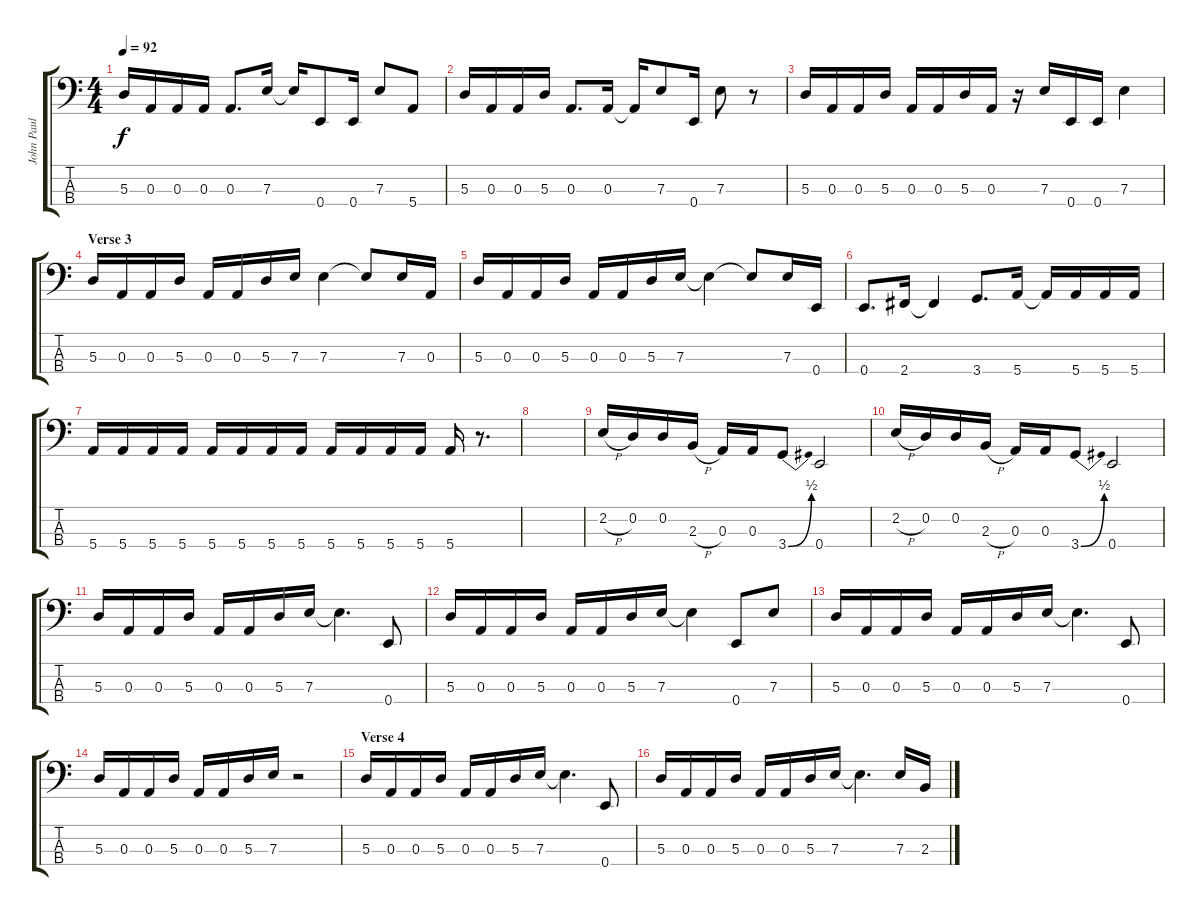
\track ("John Paul Jones" "John Paul ") {instrument electricbassfinger}
\staff {score tabs}
\tuning (G2 D2 A1 E1) {hide}
\ts (4 4)
\tempo 92
\clef f4
\ks c
5.3.16{dy f} 0.3.16 0.3.16 0.3.16 0.3.8{d} 7.3.16 7.3{t}.16 0.4.8 0.4.16 7.3.8 5.4.8 |
5.3.16 0.3.16 0.3.16 5.3.16 0.3.8{d} 0.3.16 0.3{t}.16 7.3.8 0.4.16 7.3.8 r.8 |
5.3.16 0.3.16 0.3.16 5.3.16 0.3.16 0.3.16 5.3.16 0.3.16 r.16 7.3.16 0.4.16 0.4.16 7.3.4 |
\section ("" "Verse 3")
5.3.16 0.3.16 0.3.16 5.3.16 0.3.16 0.3.16 5.3.16 7.3.16 7.3.4 7.3{t}.8 7.3.16 0.3.16 |
5.3.16 0.3.16 0.3.16 5.3.16 0.3.16 0.3.16 5.3.16 7.3.16 7.3{t}.4 7.3{t}.8 7.3.16 0.4.16 |
0.4.8{d} 2.4.16 2.4{t}.4 3.4.8{d} 5.4.16 5.4{t}.16 5.4.16 5.4.16 5.4.16 |
5.4.16 5.4.16 5.4.16 5.4.16 5.4.16 5.4.16 5.4.16 5.4.16 5.4.16 5.4.16 5.4.16 5.4.16 5.4.16 r.8{d} |
|
2.2{h}.16 0.2.16 0.2.16 2.3{h}.16 0.3.16 0.3.16 3.4{be (bend 0 0 60 2)}.8 0.4.2 |
2.2{h}.16 0.2.16 0.2.16 2.3{h}.16 0.3.16 0.3.16 3.4{be (bend 0 0 60 2)}.8 0.4.2 |
5.3.16 0.3.16 0.3.16 5.3.16 0.3.16 0.3.16 5.3.16 7.3.16 7.3{t}.4{d} 0.4.8 |
5.3.16 0.3.16 0.3.16 5.3.16 0.3.16 0.3.16 5.3.16 7.3.16 7.3{t}.4 0.4.8 7.3.8 |
5.3.16 0.3.16 0.3.16 5.3.16 0.3.16 0.3.16 5.3.16 7.3.16 7.3{t}.4{d} 0.4.8 |
5.3.16 0.3.16 0.3.16 5.3.16 0.3.16 0.3.16 5.3.16 7.3.16 r.2 |
\section ("" "Verse 4")
5.3.16 0.3.16 0.3.16 5.3.16 0.3.16 0.3.16 5.3.16 7.3.16 7.3{t}.4{d} 0.4.8 |
5.3.16 0.3.16 0.3.16 5.3.16 0.3.16 0.3.16 5.3.16 7.3.16 7.3{t}.4{d} 7.3.16 2.3.16
